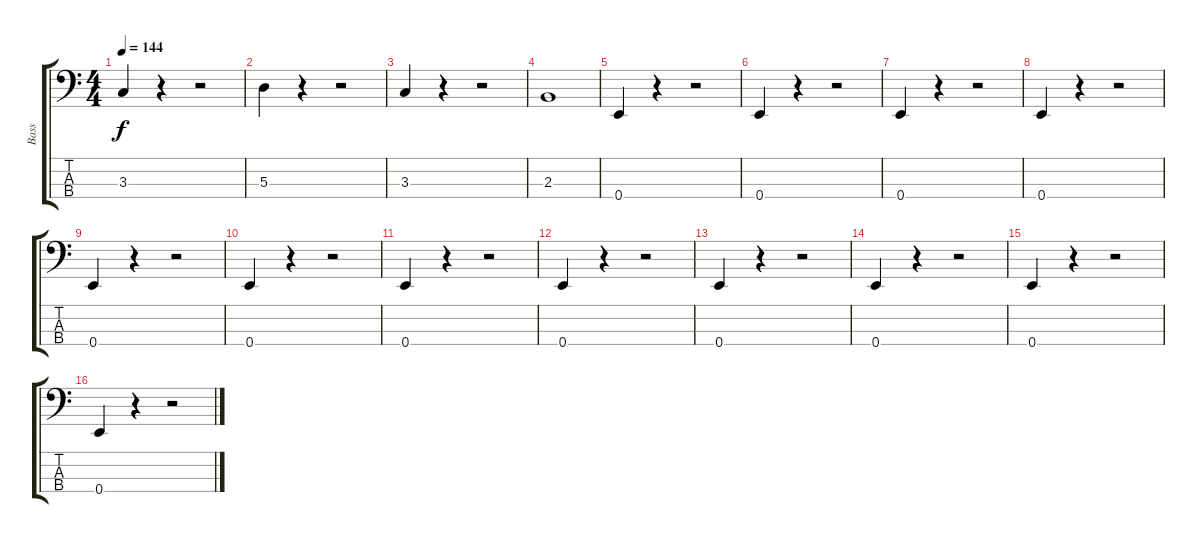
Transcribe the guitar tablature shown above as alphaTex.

\track ("Bass" "Bass") {instrument electricbassfinger}
\staff {score tabs}
\tuning (G2 D2 A1 E1) {hide}
\ts (4 4)
\tempo 144
\clef f4
\ks c
3.3.4{dy f} r.4 r.2 |
5.3.4 r.4 r.2 |
3.3.4 r.4 r.2 |
2.3.1 |
0.4.4 r.4 r.2 |
0.4.4 r.4 r.2 |
0.4.4 r.4 r.2 |
0.4.4 r.4 r.2 |
0.4.4 r.4 r.2 |
0.4.4 r.4 r.2 |
0.4.4 r.4 r.2 |
0.4.4 r.4 r.2 |
0.4.4 r.4 r.2 |
0.4.4 r.4 r.2 |
0.4.4 r.4 r.2 |
0.4.4 r.4 r.2
